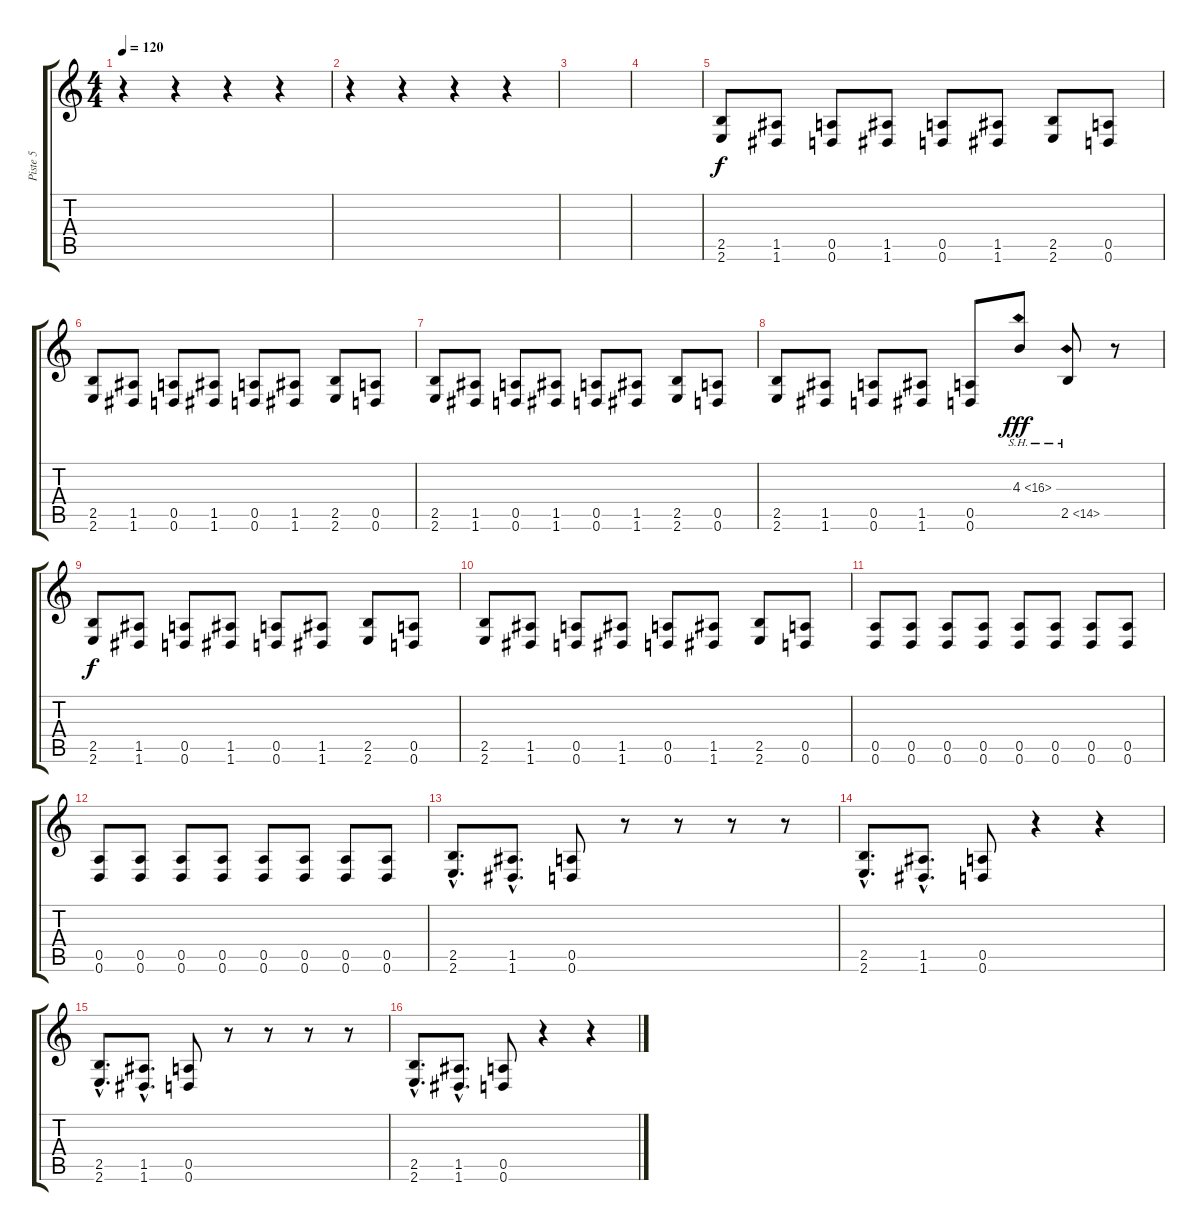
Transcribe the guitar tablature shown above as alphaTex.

\track ("Piste 5" "Piste 5") {instrument distortionguitar}
\staff {score tabs}
\tuning (E4 B3 G3 D3 A2 D2) {hide}
\ts (4 4)
\tempo 120
\clef g2
\ks c
r.4{dy f} r.4 r.4 r.4 |
r.4 r.4 r.4 r.4 |
|
|
(2.5 2.6).8 (1.5 1.6).8 (0.5 0.6).8 (1.5 1.6).8 (0.5 0.6).8 (1.5 1.6).8 (2.5 2.6).8 (0.5 0.6).8 |
(2.5 2.6).8 (1.5 1.6).8 (0.5 0.6).8 (1.5 1.6).8 (0.5 0.6).8 (1.5 1.6).8 (2.5 2.6).8 (0.5 0.6).8 |
(2.5 2.6).8 (1.5 1.6).8 (0.5 0.6).8 (1.5 1.6).8 (0.5 0.6).8 (1.5 1.6).8 (2.5 2.6).8 (0.5 0.6).8 |
(2.5 2.6).8 (1.5 1.6).8 (0.5 0.6).8 (1.5 1.6).8 (0.5 0.6).8 4.3{sh 12}.8{dy fff} 2.5{sh 12}.8 r.8 |
(2.5 2.6).8{dy f} (1.5 1.6).8 (0.5 0.6).8 (1.5 1.6).8 (0.5 0.6).8 (1.5 1.6).8 (2.5 2.6).8 (0.5 0.6).8 |
(2.5 2.6).8 (1.5 1.6).8 (0.5 0.6).8 (1.5 1.6).8 (0.5 0.6).8 (1.5 1.6).8 (2.5 2.6).8 (0.5 0.6).8 |
(0.5 0.6).8 (0.5 0.6).8 (0.5 0.6).8 (0.5 0.6).8 (0.5 0.6).8 (0.5 0.6).8 (0.5 0.6).8 (0.5 0.6).8 |
(0.5 0.6).8 (0.5 0.6).8 (0.5 0.6).8 (0.5 0.6).8 (0.5 0.6).8 (0.5 0.6).8 (0.5 0.6).8 (0.5 0.6).8 |
(2.5{hac} 2.6{hac}).8{d} (1.5{hac} 1.6{hac}).8{d} (0.5 0.6).8 r.8 r.8 r.8 r.8 |
(2.5{hac} 2.6{hac}).8{d} (1.5{hac} 1.6{hac}).8{d} (0.5 0.6).8 r.4 r.4 |
(2.5{hac} 2.6{hac}).8{d} (1.5{hac} 1.6{hac}).8{d} (0.5 0.6).8 r.8 r.8 r.8 r.8 |
(2.5{hac} 2.6{hac}).8{d} (1.5{hac} 1.6{hac}).8{d} (0.5 0.6).8 r.4 r.4
